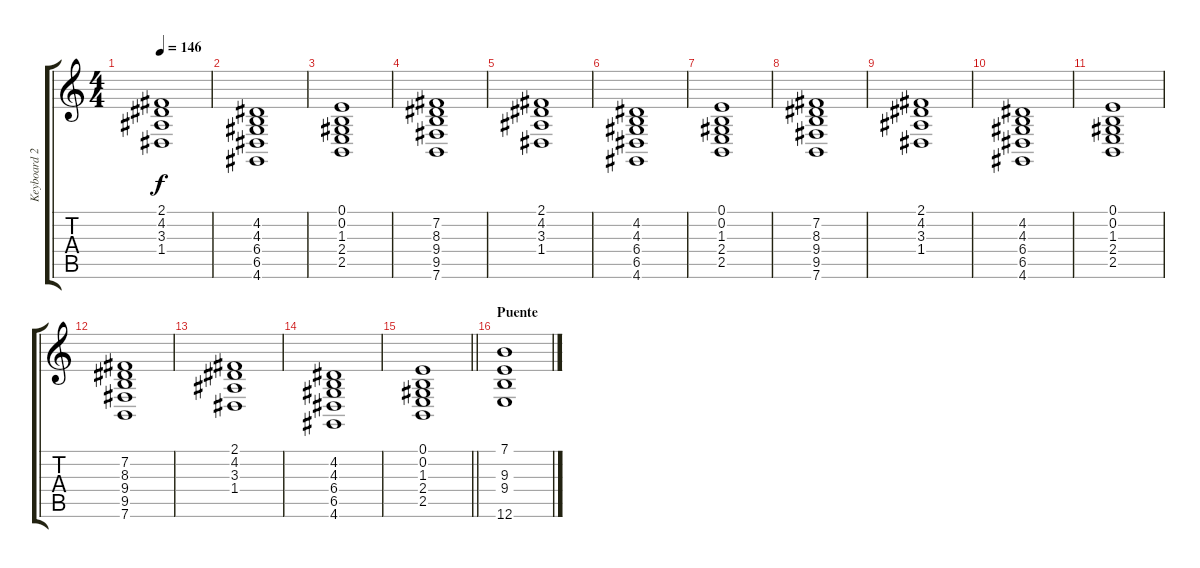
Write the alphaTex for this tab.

\track ("Keyboard 2" "Keyboard 2") {instrument churchorgan}
\staff {score tabs}
\tuning (E4 B3 G3 D3 A2 E2) {hide}
\ts (4 4)
\tempo 146
\clef g2
\ks c
(2.1 4.2 3.3 1.4).1{dy f} |
(4.2 4.3 6.4 6.5 4.6).1 |
(0.1 0.2 1.3 2.4 2.5).1 |
(7.2 8.3 9.4 9.5 7.6).1 |
(2.1 4.2 3.3 1.4).1 |
(4.2 4.3 6.4 6.5 4.6).1 |
(0.1 0.2 1.3 2.4 2.5).1 |
(7.2 8.3 9.4 9.5 7.6).1{instrument synthstrings1} |
(2.1 4.2 3.3 1.4).1 |
(4.2 4.3 6.4 6.5 4.6).1 |
(0.1 0.2 1.3 2.4 2.5).1 |
(7.2 8.3 9.4 9.5 7.6).1 |
(2.1 4.2 3.3 1.4).1 |
(4.2 4.3 6.4 6.5 4.6).1 |
\barLineRight lightlight
(0.1 0.2 1.3 2.4 2.5).1 |
\section ("" "Puente")
(7.1 9.3 9.4 12.6).1
